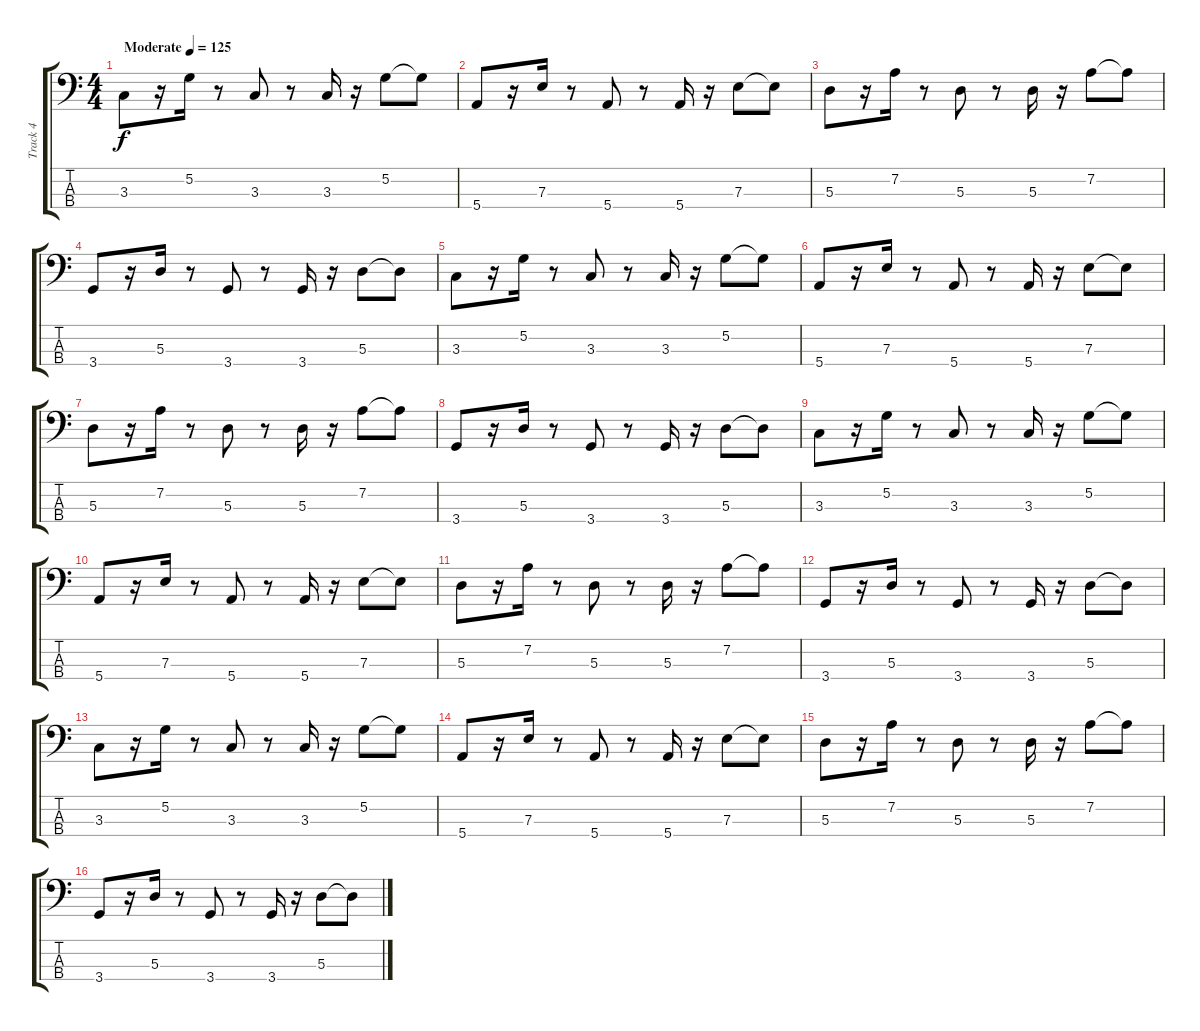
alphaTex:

\track ("Track 4" "Track 4") {instrument slapbass2}
\staff {score tabs}
\tuning (G2 D2 A1 E1) {hide}
\ts (4 4)
\tempo (125 "Moderate")
\clef f4
\ks c
3.3.8{dy f instrument slapbass2} r.16 5.2.16 r.8 3.3.8 r.8 3.3.16 r.16 5.2.8 5.2{t}.8 |
5.4.8 r.16 7.3.16 r.8 5.4.8 r.8 5.4.16 r.16 7.3.8 7.3{t}.8 |
5.3.8 r.16 7.2.16 r.8 5.3.8 r.8 5.3.16 r.16 7.2.8 7.2{t}.8 |
3.4.8 r.16 5.3.16 r.8 3.4.8 r.8 3.4.16 r.16 5.3.8 5.3{t}.8 |
3.3.8 r.16 5.2.16 r.8 3.3.8 r.8 3.3.16 r.16 5.2.8 5.2{t}.8 |
5.4.8 r.16 7.3.16 r.8 5.4.8 r.8 5.4.16 r.16 7.3.8 7.3{t}.8 |
5.3.8 r.16 7.2.16 r.8 5.3.8 r.8 5.3.16 r.16 7.2.8 7.2{t}.8 |
3.4.8 r.16 5.3.16 r.8 3.4.8 r.8 3.4.16 r.16 5.3.8 5.3{t}.8 |
3.3.8 r.16 5.2.16 r.8 3.3.8 r.8 3.3.16 r.16 5.2.8 5.2{t}.8 |
5.4.8 r.16 7.3.16 r.8 5.4.8 r.8 5.4.16 r.16 7.3.8 7.3{t}.8 |
5.3.8 r.16 7.2.16 r.8 5.3.8 r.8 5.3.16 r.16 7.2.8 7.2{t}.8 |
3.4.8 r.16 5.3.16 r.8 3.4.8 r.8 3.4.16 r.16 5.3.8 5.3{t}.8 |
3.3.8 r.16 5.2.16 r.8 3.3.8 r.8 3.3.16 r.16 5.2.8 5.2{t}.8 |
5.4.8 r.16 7.3.16 r.8 5.4.8 r.8 5.4.16 r.16 7.3.8 7.3{t}.8 |
5.3.8 r.16 7.2.16 r.8 5.3.8 r.8 5.3.16 r.16 7.2.8 7.2{t}.8 |
3.4.8 r.16 5.3.16 r.8 3.4.8 r.8 3.4.16 r.16 5.3.8 5.3{t}.8
